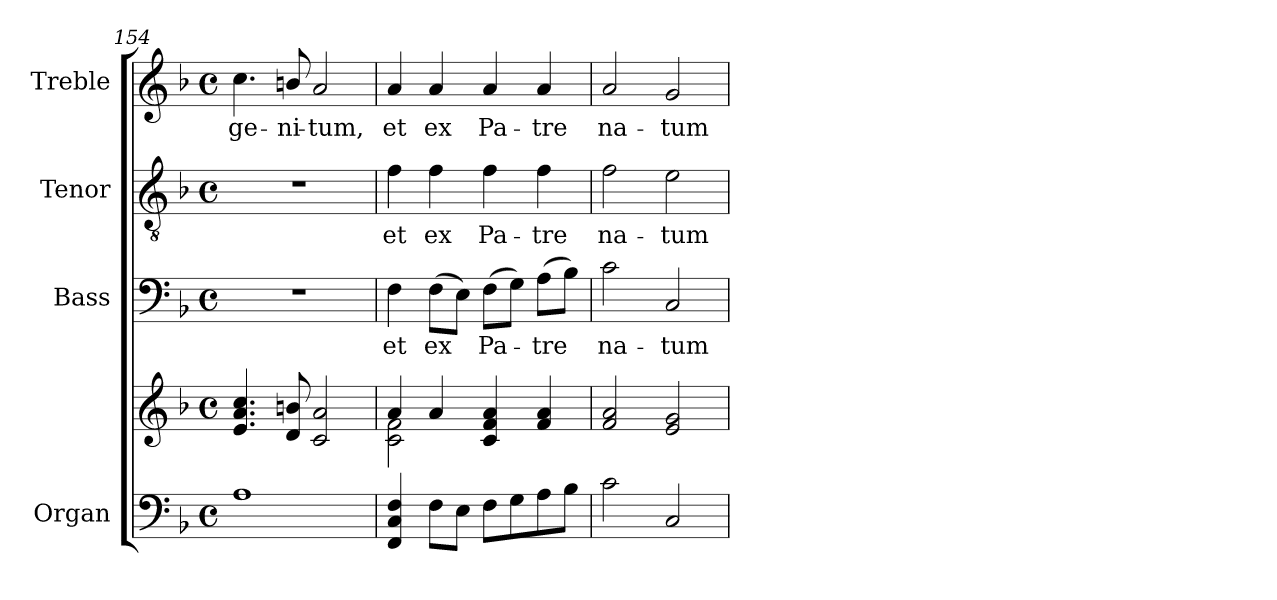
**kern	**kern	**kern	**text	**kern	**text	**kern	**text
*part4	*part4	*part3	*part3	*part2	*part2	*part1	*part1
*staff5	*staff4	*staff3	*staff3	*staff2	*staff2	*staff1	*staff1
*I"Organ	*	*I"Bass	*	*I"Tenor	*	*I"Treble	*
*I'Organ	*	*I'Bass	*	*I'Tenor	*	*I'Treble	*
*clefF4	*clefG2	*clefF4	*	*clefGv2	*	*clefG2	*
*k[b-]	*k[b-]	*k[b-]	*	*k[b-]	*	*k[b-]	*
*F:	*F:	*F:	*	*F:	*	*F:	*
*M4/4	*M4/4	*M4/4	*	*M4/4	*	*M4/4	*
*met(c)	*met(c)	*met(c)	*	*met(c)	*	*met(c)	*
=154	=154	=154	=154	=154	=154	=154	=154
*	*^	*	*	*	*	*	*
!	!	!	!	!	!	!	!	!LO:LY:b
1A	4.e/ 4.a/ 4.cc/	1ryy	1r	.	1r	.	4.cc	-ge-
!	!	!	!	!	!	!	!	!LO:LY:b
.	8d/ 8bn/	.	.	.	.	.	8bn/	-ni-
!	!	!	!	!	!	!	!	!LO:LY:b
.	2c/ 2a/	.	.	.	.	.	2a	-tum,
=155	=155	=155	=155	=155	=155	=155	=155	=155
!	!	!	!	!LO:LY:b	!	!LO:LY:b	!	!LO:LY:b
4FF 4C 4F	4a/	2c\ 2f\	4F	et	4f	et	4a	et
!	!	!	!	!LO:LY:b	!	!LO:LY:b	!	!LO:LY:b
8FL	4a/	.	(>8FL	ex	4f	ex	4a	ex
8EJ	.	.	8EJ)	.	.	.	.	.
!	!	!	!	!LO:LY:b	!	!LO:LY:b	!	!LO:LY:b
8FL	4c/ 4f/ 4a/	2ryy	(>8FL	Pa-	4f	Pa-	4a	Pa-
8G	.	.	8GJ)	.	.	.	.	.
!	!	!	!	!LO:LY:b	!	!LO:LY:b	!	!LO:LY:b
8A	4f/ 4a/	.	(>8AL	tre	4f	-tre	4a	-tre
8B-J	.	.	8B-J)	.	.	.	.	.
=156	=156	=156	=156	=156	=156	=156	=156	=156
!	!	!	!	!LO:LY:b	!	!LO:LY:b	!	!LO:LY:b
2c	2f/ 2a/	1ryy	2c	na-	2f	na-	2a	na-
!	!	!	!	!LO:LY:b	!	!LO:LY:b	!	!LO:LY:b
2C	2e/ 2g/	.	2C	-tum	2e	-tum	2g	-tum
*	*v	*v	*	*	*	*	*	*
=	=	=	=	=	=	=	=
*-	*-	*-	*-	*-	*-	*-	*-
